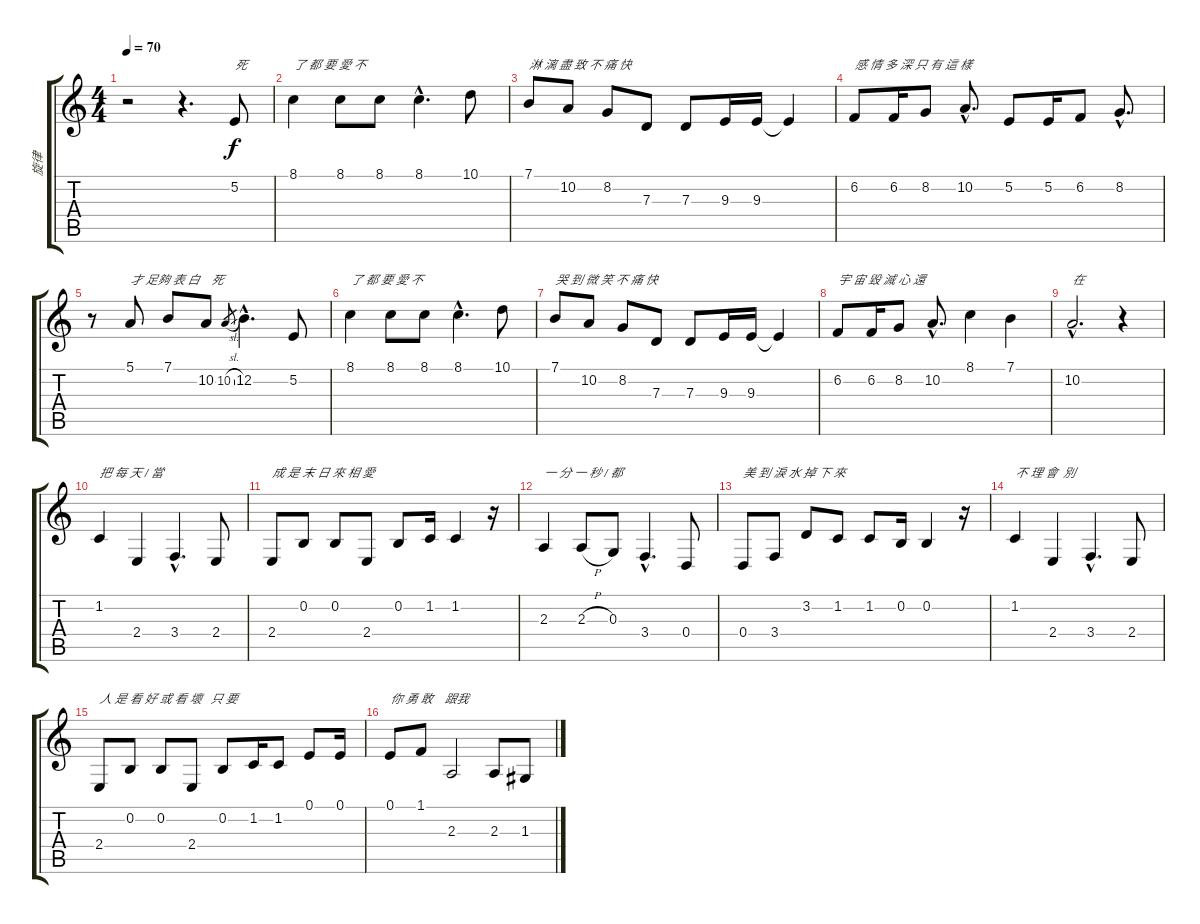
\track ("旋律" "旋律") {instrument reedorgan}
\staff {score tabs}
\tuning (E4 B3 G3 D3 A2 E2) {hide}
\ts (4 4)
\tempo 70
\clef g2
\ks c
r.2{dy f instrument reedorgan} r.4{d} 5.2.8{txt "死"} |
8.1.4{txt "了 都 要 愛 不"} 8.1.8 8.1.8 8.1{hac}.4{d} 10.1.8 |
7.1.8{txt "淋 漓 盡 致 不 痛 快"} 10.2.8 8.2.8 7.3.8 7.3.8 9.3.16 9.3.16 9.3{t}.4 |
6.2.8{txt "感 情 多 深 只 有 這 樣"} 6.2.16 8.2.8 10.2{hac}.8{d} 5.2.8 5.2.16 6.2.8 8.2{hac}.8{d} |
r.8 5.1.8{txt "才 足夠 表 白    死"} 7.1.8 10.2.8 10.2{sl}.8{gr} 12.2{hac}.4{d} 5.2.8 |
8.1.4{txt "了 都 要 愛 不"} 8.1.8 8.1.8 8.1{hac}.4{d} 10.1.8 |
7.1.8{txt "哭 到 微 笑 不 痛 快"} 10.2.8 8.2.8 7.3.8 7.3.8 9.3.16 9.3.16 9.3{t}.4 |
6.2.8{txt "宇 宙 毀 滅 心 還"} 6.2.16 8.2.8 10.2{hac}.8{d} 8.1.4 7.1.4 |
10.2{hac}.2{d txt "在"} r.4 |
1.2.4{txt "把 每 天 / 當"} 2.4.4 3.4{hac}.4{d} 2.4.8 |
2.4.8{txt "成 是 末 日 來 相 愛"} 0.2.8 0.2.8 2.4.8 0.2.8 1.2.16 1.2.4 r.16 |
2.3.4{txt "一 分 一 秒 / 都"} 2.3{h}.8 0.3.8 3.4{hac}.4{d} 0.4.8 |
0.4.8{txt "美 到 淚 水 掉 下 來"} 3.4.8 3.2.8 1.2.8 1.2.8 0.2.16 0.2.4 r.16 |
1.2.4{txt "不 理 會  別"} 2.4.4 3.4{hac}.4{d} 2.4.8 |
2.4.8{txt "人 是 看 好 或 看 壞   只 要"} 0.2.8 0.2.8 2.4.8 0.2.8 1.2.16 1.2.8 0.1.8 0.1.16 |
0.1.8{txt "你 勇 敢    跟我"} 1.1.8 2.3.2 2.3.8 1.3.8
